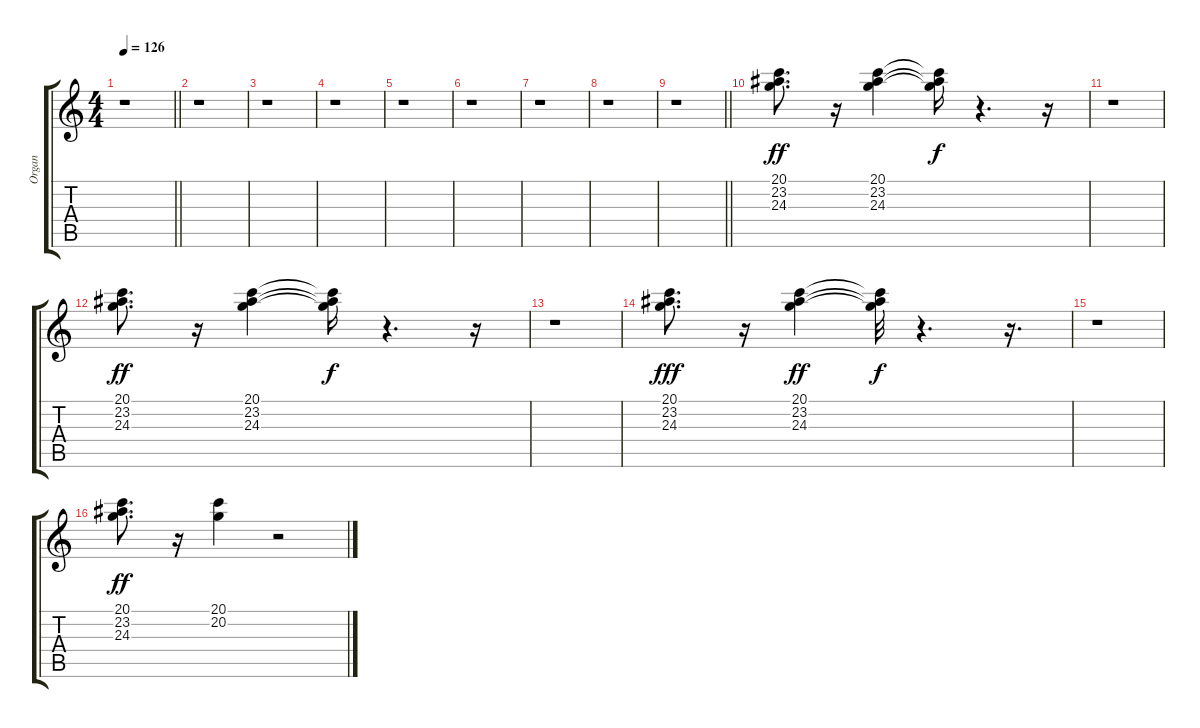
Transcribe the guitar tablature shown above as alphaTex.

\track ("Organ               " "Organ     ") {instrument rockorgan}
\staff {score tabs}
\tuning (E4 B3 G3 D3 A2 E2) {hide}
\ts (4 4)
\tempo 126
\clef g2
\barLineRight lightlight
\ks c
r.1{dy ff} |
r.1 |
r.1 |
r.1 |
r.1 |
r.1 |
r.1 |
r.1 |
\barLineRight lightlight
r.1 |
(20.1 23.2 24.3).8{d} r.16 (20.1 23.2 24.3).4 (20.1{t} 23.2{t} 24.3{t}).16{dy f} r.4{d} r.16 |
r.1 |
(20.1 23.2 24.3).8{d dy ff} r.16 (20.1 23.2 24.3).4 (20.1{t} 23.2{t} 24.3{t}).16{dy f} r.4{d} r.16 |
r.1 |
(20.1 23.2 24.3).8{d dy fff} r.16 (20.1 23.2 24.3).4{dy ff} (20.1{t} 23.2{t} 24.3{t}).32{dy f} r.4{d} r.16{d} |
r.1 |
(20.1 23.2 24.3).8{d dy ff} r.16 (20.1 20.2).4 r.2
